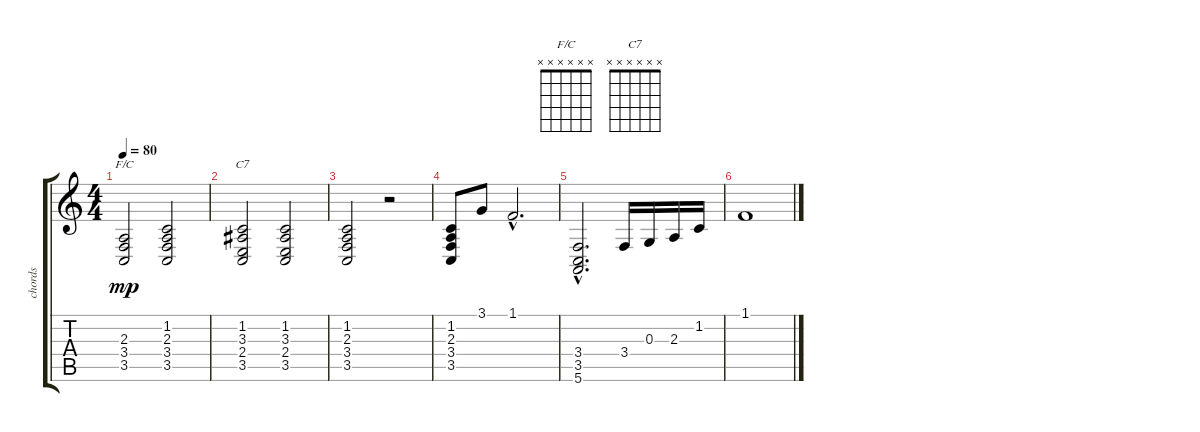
\track ("chords" "chords") {instrument electricpiano1}
\staff {score tabs}
\tuning (E4 B3 G3 D3 A2 E2) {hide}
\chord ("F/C" x x x x x x)
\chord ("C7" x x x x x x)
\ts (4 4)
\tempo 80
\clef g2
\ks c
(2.3 3.4 3.5).2{ch "F/C" dy mp} (1.2 2.3 3.4 3.5).2 |
(1.2 3.3 2.4 3.5).2{ch "C7"} (1.2 3.3 2.4 3.5).2 |
(1.2 2.3 3.4 3.5).2 r.2 |
(1.2 2.3 3.4 3.5).8 3.1.8 1.1{hac}.2{d} |
(3.4{hac} 3.5{hac} 5.6{hac}).2{d} 3.4.16 0.3.16 2.3.16 1.2.16 |
1.1.1
